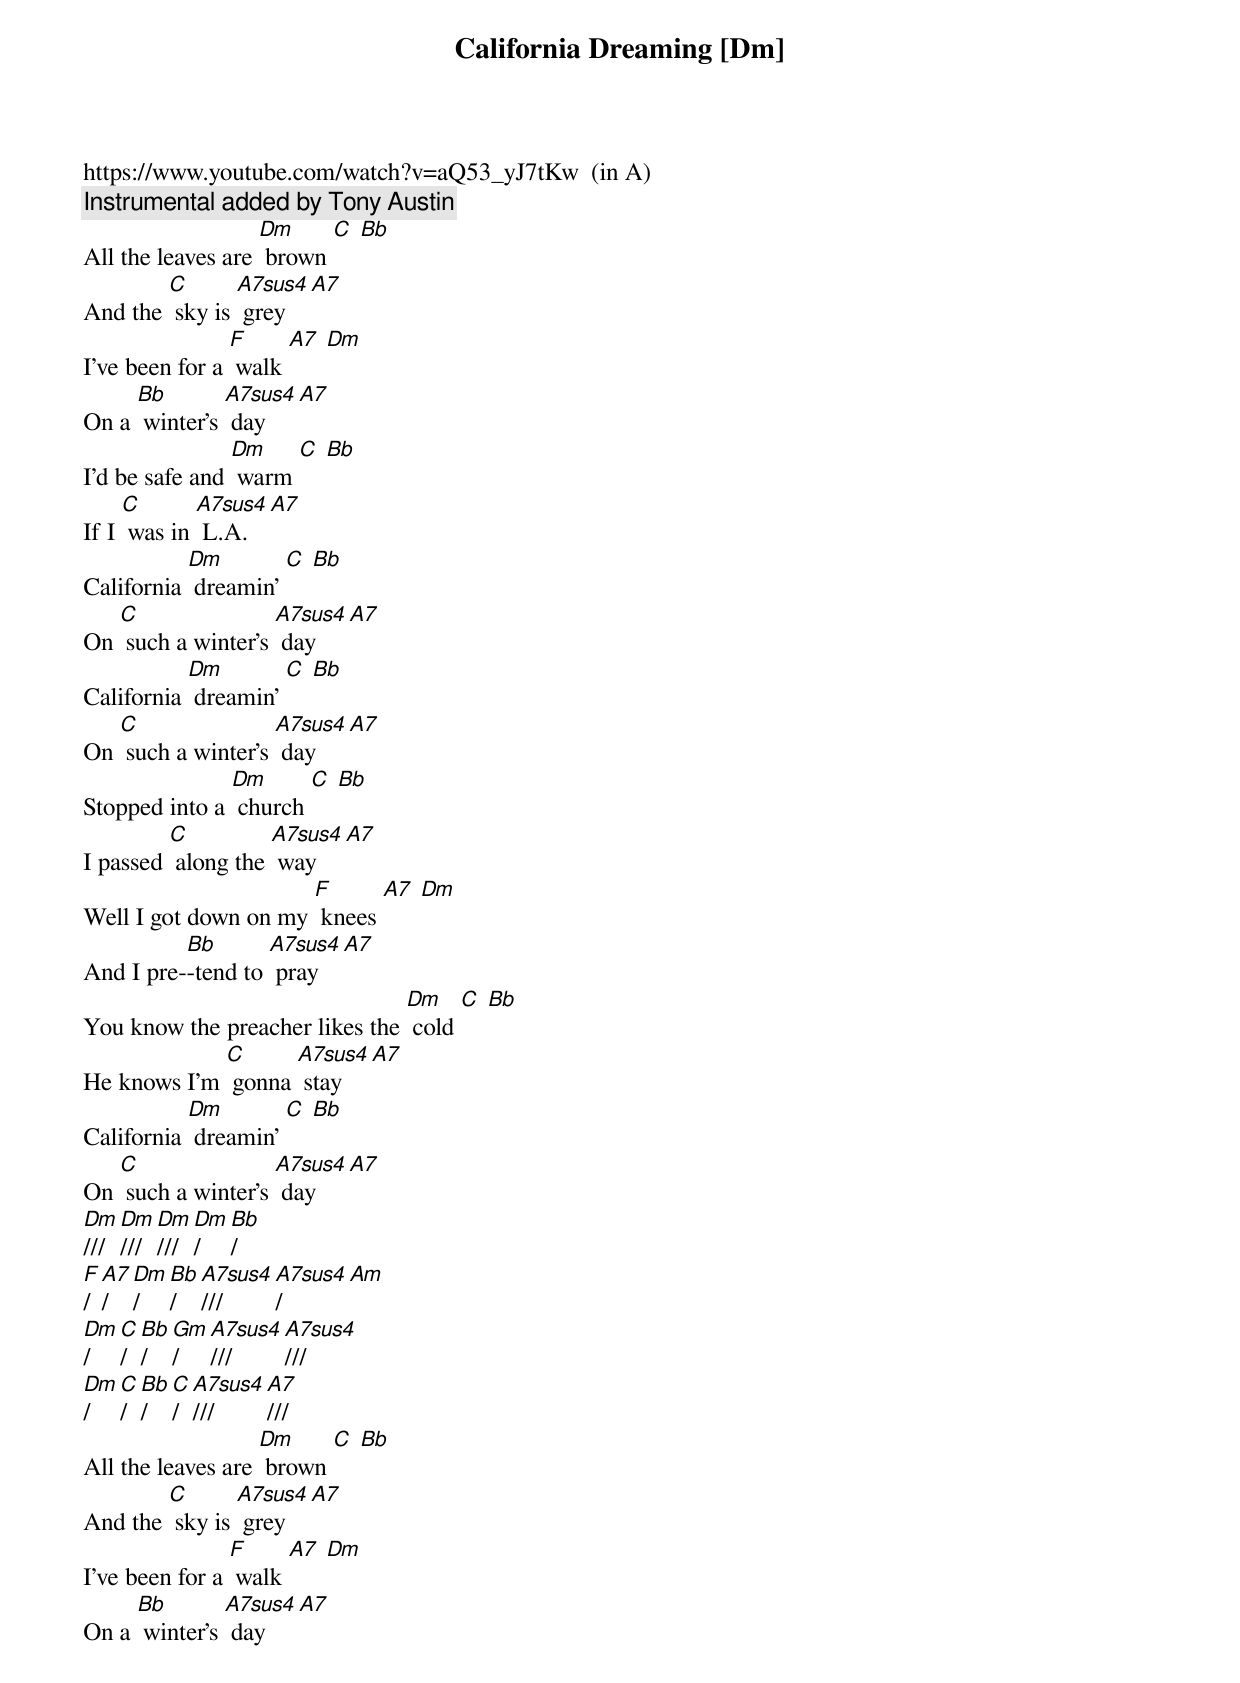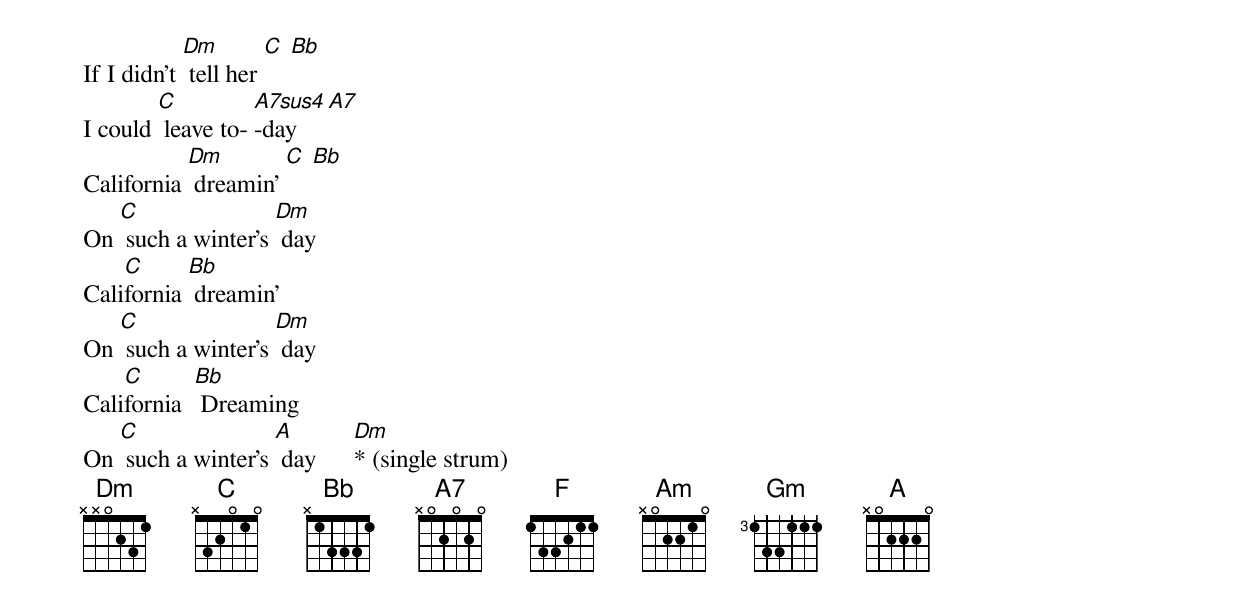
{t: California Dreaming [Dm] }
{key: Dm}
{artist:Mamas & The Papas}
https://www.youtube.com/watch?v=aQ53_yJ7tKw  (in A)
{c: Instrumental added by Tony Austin }
All the leaves are [Dm] brown [C] [Bb]
And the [C] sky is [A7sus4] grey [A7]
I've been for a [F] walk [A7] [Dm]
On a [Bb] winter's [A7sus4] day [A7]
I’d be safe and [Dm] warm [C] [Bb]
If I [C] was in [A7sus4] L.A. [A7]
California [Dm] dreamin’ [C] [Bb]
On [C] such a winter's [A7sus4] day [A7]
{c: }
California [Dm] dreamin’ [C] [Bb]
On [C] such a winter's [A7sus4] day [A7]
{c: }
Stopped into a [Dm] church [C] [Bb]
I passed [C] along the [A7sus4] way [A7]
Well I got down on my [F] knees [A7] [Dm]
And I pre-[Bb]-tend to [A7sus4] pray [A7]
You know the preacher likes the [Dm] cold [C] [Bb]
He knows I'm [C] gonna [A7sus4] stay [A7]
California [Dm] dreamin’ [C] [Bb]
On [C] such a winter's [A7sus4] day [A7]
{c: }
[Dm]/// [Dm]/// [Dm]/// [Dm]/ [Bb]/
[F]/ [A7]/ [Dm]/ [Bb]/ [A7sus4]/// [A7sus4]/ [Am]
[Dm]/ [C]/ [Bb]/ [Gm]/ [A7sus4]/// [A7sus4]///
[Dm]/ [C]/ [Bb]/ [C]/ [A7sus4]/// [A7]///
{c: }
All the leaves are [Dm] brown [C] [Bb]
And the [C] sky is [A7sus4] grey [A7]
I've been for a [F] walk [A7] [Dm]
On a [Bb] winter's [A7sus4] day [A7]
If I didn’t [Dm] tell her [C] [Bb]
I could [C] leave to- [A7sus4]-day [A7]
{c: }
California [Dm] dreamin’ [C] [Bb]
On [C] such a winter's [Dm] day
{c: }
Cali[C]fornia [Bb] dreamin’
On [C] such a winter's [Dm] day
{c: }
Cali[C]fornia  [Bb] Dreaming
On [C] such a winter's [A] day      [Dm]* (single strum)
